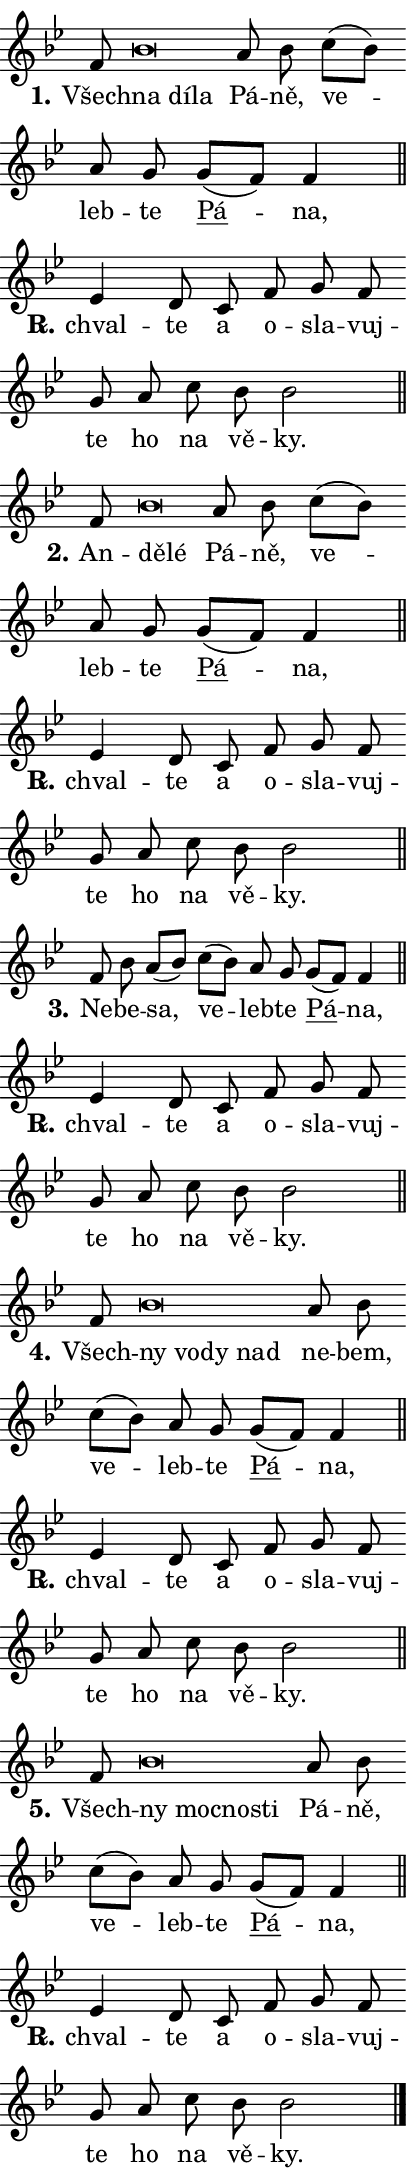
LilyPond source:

\version "2.24.0"
\header { tagline = "" }
\paper {
  indent = 0\cm
  top-margin = 0\cm
  right-margin = 0.13\cm % to fit lyric hyphens
  bottom-margin = 0\cm
  left-margin = 0\cm
  paper-width = 7\cm
  page-breaking = #ly:one-page-breaking
  system-system-spacing.basic-distance = #11
  score-system-spacing.basic-distance = #11
  ragged-last = ##f
}


%% Author: Thomas Morley
%% https://lists.gnu.org/archive/html/lilypond-user/2020-05/msg00002.html
#(define (line-position grob)
"Returns position of @var[grob} in current system:
   @code{'start}, if at first time-step
   @code{'end}, if at last time-step
   @code{'middle} otherwise
"
  (let* ((col (ly:item-get-column grob))
         (ln (ly:grob-object col 'left-neighbor))
         (rn (ly:grob-object col 'right-neighbor))
         (col-to-check-left (if (ly:grob? ln) ln col))
         (col-to-check-right (if (ly:grob? rn) rn col))
         (break-dir-left
           (and
             (ly:grob-property col-to-check-left 'non-musical #f)
             (ly:item-break-dir col-to-check-left)))
         (break-dir-right
           (and
             (ly:grob-property col-to-check-right 'non-musical #f)
             (ly:item-break-dir col-to-check-right))))
        (cond ((eqv? 1 break-dir-left) 'start)
              ((eqv? -1 break-dir-right) 'end)
              (else 'middle))))

#(define (tranparent-at-line-position vctor)
  (lambda (grob)
  "Relying on @code{line-position} select the relevant enry from @var{vctor}.
Used to determine transparency,"
    (case (line-position grob)
      ((end) (not (vector-ref vctor 0)))
      ((middle) (not (vector-ref vctor 1)))
      ((start) (not (vector-ref vctor 2))))))

noteHeadBreakVisibility =
#(define-music-function (break-visibility)(vector?)
"Makes @code{NoteHead}s transparent relying on @var{break-visibility}"
#{
  \override NoteHead.transparent =
    #(tranparent-at-line-position break-visibility)
#})

#(define delete-ledgers-for-transparent-note-heads
  (lambda (grob)
    "Reads whether a @code{NoteHead} is transparent.
If so this @code{NoteHead} is removed from @code{'note-heads} from
@var{grob}, which is supposed to be @code{LedgerLineSpanner}.
As a result ledgers are not printed for this @code{NoteHead}"
    (let* ((nhds-array (ly:grob-object grob 'note-heads))
           (nhds-list
             (if (ly:grob-array? nhds-array)
                 (ly:grob-array->list nhds-array)
                 '()))
           ;; Relies on the transparent-property being done before
           ;; Staff.LedgerLineSpanner.after-line-breaking is executed.
           ;; This is fragile ...
           (to-keep
             (remove
               (lambda (nhd)
                 (ly:grob-property nhd 'transparent #f))
               nhds-list)))
      ;; TODO find a better method to iterate over grob-arrays, similiar
      ;; to filter/remove etc for lists
      ;; For now rebuilt from scratch
      (set! (ly:grob-object grob 'note-heads)  '())
      (for-each
        (lambda (nhd)
          (ly:pointer-group-interface::add-grob grob 'note-heads nhd))
        to-keep))))

squashNotes = {
  \override NoteHead.X-extent = #'(-0.2 . 0.2)
  \override NoteHead.Y-extent = #'(-0.75 . 0)
  \override NoteHead.stencil =
    #(lambda (grob)
       (let ((pos (ly:grob-property grob 'staff-position)))
         (begin
           (if (< pos -7) (display "ERROR: Lower brevis then expected\n") (display "OK: Expected brevis position\n"))
           (if (<= pos -6) ly:text-interface::print ly:note-head::print))))
}
unSquashNotes = {
  \revert NoteHead.X-extent
  \revert NoteHead.Y-extent
  \revert NoteHead.stencil
}

hideNotes = \noteHeadBreakVisibility #begin-of-line-visible
unHideNotes = \noteHeadBreakVisibility #all-visible

% work-around for resetting accidentals
% https://lilypond.org/doc/v2.23/Documentation/notation/displaying-rhythms#unmetered-music
cadenzaMeasure = {
  \cadenzaOff
  \partial 1024 s1024
  \cadenzaOn
}

#(define-markup-command (accent layout props text) (markup?)
  "Underline accented syllable"
  (interpret-markup layout props
    #{\markup \override #'(offset . 4.3) \underline { #text }#}))

responsum = \markup \concat {
  "R" \hspace #-1.05 \path #0.1 #'((moveto 0 0.07) (lineto 0.9 0.8)) \hspace #0.05 "."
}

spaceSize = #0.6828661417322834 % exact space size for TeX Gyre Schola

\layout {
  \context {
    \Staff
    \remove "Time_signature_engraver"
    \override LedgerLineSpanner.after-line-breaking = #delete-ledgers-for-transparent-note-heads
  }
  \context {
    \Lyrics {
      \override LyricSpace.minimum-distance = \spaceSize
      \override LyricText.font-name = #"TeX Gyre Schola"
      \override LyricText.font-size = 1
      \override StanzaNumber.font-name = #"TeX Gyre Schola Bold"
      \override StanzaNumber.font-size = 1
    }
  }
  \context {
    \Score 
    \override NoteHead.text =
      #(lambda (grob) 
        (let ((pos (ly:grob-property grob 'staff-position)))
          #{\markup {
            \combine
              \halign #-0.55 \raise #(if (= pos -6) 0 0.5) \override #'(thickness . 2) \draw-line #'(3.2 . 0)
              \musicglyph "noteheads.sM1"
          }#}))
  }
}

% magnetic-lyrics.ily
%
%   written by
%     Jean Abou Samra <jean@abou-samra.fr>
%     Werner Lemberg <wl@gnu.org>
%
%   adapted by
%     Jiri Hon <jiri.hon@gmail.com>
%
% Version 2022-Apr-15

% https://www.mail-archive.com/lilypond-user@gnu.org/msg149350.html

#(define (Left_hyphen_pointer_engraver context)
   "Collect syllable-hyphen-syllable occurrences in lyrics and store
them in properties.  This engraver only looks to the left.  For
example, if the lyrics input is @code{foo -- bar}, it does the
following.

@itemize @bullet
@item
Set the @code{text} property of the @code{LyricHyphen} grob between
@q{foo} and @q{bar} to @code{foo}.

@item
Set the @code{left-hyphen} property of the @code{LyricText} grob with
text @q{foo} to the @code{LyricHyphen} grob between @q{foo} and
@q{bar}.
@end itemize

Use this auxiliary engraver in combination with the
@code{lyric-@/text::@/apply-@/magnetic-@/offset!} hook."
   (let ((hyphen #f)
         (text #f))
     (make-engraver
      (acknowledgers
       ((lyric-syllable-interface engraver grob source-engraver)
        (set! text grob)))
      (end-acknowledgers
       ((lyric-hyphen-interface engraver grob source-engraver)
        ;(when (not (grob::has-interface grob 'lyric-space-interface))
          (set! hyphen grob)));)
      ((stop-translation-timestep engraver)
       (when (and text hyphen)
         (ly:grob-set-object! text 'left-hyphen hyphen))
       (set! text #f)
       (set! hyphen #f)))))

#(define (lyric-text::apply-magnetic-offset! grob)
   "If the space between two syllables is less than the value in
property @code{LyricText@/.details@/.squash-threshold}, move the right
syllable to the left so that it gets concatenated with the left
syllable.

Use this function as a hook for
@code{LyricText@/.after-@/line-@/breaking} if the
@code{Left_@/hyphen_@/pointer_@/engraver} is active."
   (let ((hyphen (ly:grob-object grob 'left-hyphen #f)))
     (when hyphen
       (let ((left-text (ly:spanner-bound hyphen LEFT)))
         (when (grob::has-interface left-text 'lyric-syllable-interface)
           (let* ((common (ly:grob-common-refpoint grob left-text X))
                  (this-x-ext (ly:grob-extent grob common X))
                  (left-x-ext
                   (begin
                     ;; Trigger magnetism for left-text.
                     (ly:grob-property left-text 'after-line-breaking)
                     (ly:grob-extent left-text common X)))
                  ;; `delta` is the gap width between two syllables.
                  (delta (- (interval-start this-x-ext)
                            (interval-end left-x-ext)))
                  (details (ly:grob-property grob 'details))
                  (threshold (assoc-get 'squash-threshold details 0.2)))
             (when (< delta threshold)
               (let* (;; We have to manipulate the input text so that
                      ;; ligatures crossing syllable boundaries are not
                      ;; disabled.  For languages based on the Latin
                      ;; script this is essentially a beautification.
                      ;; However, for non-Western scripts it can be a
                      ;; necessity.
                      (lt (ly:grob-property left-text 'text))
                      (rt (ly:grob-property grob 'text))
                      (is-space (grob::has-interface hyphen 'lyric-space-interface))
                      (space (if is-space " " ""))
                      (extra-delta (if is-space spaceSize 0))
                      ;; Append new syllable.
                      (ltrt-space (if (and (string? lt) (string? rt))
                                (string-append lt space rt)
                                (make-concat-markup (list lt space rt))))
                      ;; Right-align `ltrt` to the right side.
                      (ltrt-space-markup (grob-interpret-markup
                               grob
                               (make-translate-markup
                                (cons (interval-length this-x-ext) 0)
                                (make-right-align-markup ltrt-space)))))
                 (begin
                   ;; Don't print `left-text`.
                   (ly:grob-set-property! left-text 'stencil #f)
                   ;; Set text and stencil (which holds all collected
                   ;; syllables so far) and shift it to the left.
                   (ly:grob-set-property! grob 'text ltrt-space)
                   (ly:grob-set-property! grob 'stencil ltrt-space-markup)
                   (ly:grob-translate-axis! grob (- (- delta extra-delta)) X))))))))))


#(define (lyric-hyphen::displace-bounds-first grob)
   ;; Make very sure this callback isn't triggered too early.
   (let ((left (ly:spanner-bound grob LEFT))
         (right (ly:spanner-bound grob RIGHT)))
     (ly:grob-property left 'after-line-breaking)
     (ly:grob-property right 'after-line-breaking)
     (ly:lyric-hyphen::print grob)))

squashThreshold = #0.4

\layout {
  \context {
    \Lyrics
    \consists #Left_hyphen_pointer_engraver
    \override LyricText.after-line-breaking =
      #lyric-text::apply-magnetic-offset!
    \override LyricHyphen.stencil = #lyric-hyphen::displace-bounds-first
    \override LyricText.details.squash-threshold = \squashThreshold
    \override LyricHyphen.minimum-distance = 0
    \override LyricHyphen.minimum-length = \squashThreshold
  }
}

squashText = \override LyricText.details.squash-threshold = 9999
unSquashText = \override LyricText.details.squash-threshold = \squashThreshold

leftText = \override LyricText.self-alignment-X = #LEFT
unLeftText = \revert LyricText.self-alignment-X

starOffset = #(lambda (grob) 
                (let ((x_offset (ly:self-alignment-interface::aligned-on-x-parent grob)))
                  (if (= x_offset 0) 0 (+ x_offset 1.2))))

star = #(define-music-function (syllable)(string?)
"Append star separator at the end of a syllable"
#{
  \once \override LyricText.X-offset = #starOffset
  \lyricmode { \markup {
    #syllable
    \override #'((font-name . "TeX Gyre Schola Bold")) \hspace #0.2 \lower #0.65 \larger "*"
  } }
#})

starAccent = #(define-music-function (syllable)(string?)
"Append star separator at the end of a syllable and make accent"
#{
  \once \override LyricText.X-offset = #starOffset
  \lyricmode { \markup {
    \accent #syllable
    \override #'((font-name . "TeX Gyre Schola Bold")) \hspace #0.2 \lower #0.65 \larger "*"
  } }
#})

breath = #(define-music-function (syllable)(string?)
"Append breathing indicator at the end of a syllable"
#{
  \lyricmode { \markup { #syllable "+" } }
#})

optionalBreath = #(define-music-function (syllable)(string?)
"Append optional breathing indicator at the end of a syllable"
#{
  \lyricmode { \markup { #syllable "(+)" } }
#})


\score {
    <<
        \new Voice = "melody" { \cadenzaOn \key bes \major \relative { f'8 \squashNotes bes\breve*1/16 \hideNotes \breve*1/16 \breve*1/16 \bar "" \unHideNotes \unSquashNotes a8 bes \bar "" c[( bes)] \bar "" a g \bar "" \bar "" g[( f)] f4 \cadenzaMeasure \bar "||" \break } }
        \new Lyrics \lyricsto "melody" { \lyricmode { \set stanza = "1."
Všech -- \leftText na \squashText dí -- la \unLeftText \unSquashText Pá -- ně, ve -- leb -- te \markup \accent Pá -- na, } }
    >>
    \layout {}
}

\score {
    <<
        \new Voice = "melody" { \cadenzaOn \key bes \major \relative { es'4 d8 c \bar "" f g f \bar "" g a \bar "" c bes bes2 \cadenzaMeasure \bar "||" \break } }
        \new Lyrics \lyricsto "melody" { \lyricmode { \set stanza = \responsum
chval -- te a o -- sla -- vuj -- te ho na vě -- ky. } }
    >>
    \layout {}
}

\score {
    <<
        \new Voice = "melody" { \cadenzaOn \key bes \major \relative { f'8 \squashNotes bes\breve*1/16 \hideNotes \breve*1/16 \bar "" \unHideNotes \unSquashNotes a8 bes \bar "" c[( bes)] \bar "" a g \bar "" \bar "" g[( f)] f4 \cadenzaMeasure \bar "||" \break } }
        \new Lyrics \lyricsto "melody" { \lyricmode { \set stanza = "2."
An -- \leftText dě -- \squashText lé \unLeftText \unSquashText Pá -- ně, ve -- leb -- te \markup \accent Pá -- na, } }
    >>
    \layout {}
}

\score {
    <<
        \new Voice = "melody" { \cadenzaOn \key bes \major \relative { es'4 d8 c \bar "" f g f \bar "" g a \bar "" c bes bes2 \cadenzaMeasure \bar "||" \break } }
        \new Lyrics \lyricsto "melody" { \lyricmode { \set stanza = \responsum
chval -- te a o -- sla -- vuj -- te ho na vě -- ky. } }
    >>
    \layout {}
}

\score {
    <<
        \new Voice = "melody" { \cadenzaOn \key bes \major \relative { f'8 bes8 a8[( bes)] \bar "" c[( bes)] \bar "" a g \bar "" \bar "" g[( f)] f4 \cadenzaMeasure \bar "||" \break } }
        \new Lyrics \lyricsto "melody" { \lyricmode { \set stanza = "3."
Ne -- be -- sa, ve -- leb -- te \markup \accent Pá -- na, } }
    >>
    \layout {}
}

\score {
    <<
        \new Voice = "melody" { \cadenzaOn \key bes \major \relative { es'4 d8 c \bar "" f g f \bar "" g a \bar "" c bes bes2 \cadenzaMeasure \bar "||" \break } }
        \new Lyrics \lyricsto "melody" { \lyricmode { \set stanza = \responsum
chval -- te a o -- sla -- vuj -- te ho na vě -- ky. } }
    >>
    \layout {}
}

\score {
    <<
        \new Voice = "melody" { \cadenzaOn \key bes \major \relative { f'8 \squashNotes bes\breve*1/16 \hideNotes \breve*1/16 \bar "" \breve*1/16 \breve*1/16 \bar "" \unHideNotes \unSquashNotes a8 bes \bar "" c[( bes)] \bar "" a g \bar "" \bar "" g[( f)] f4 \cadenzaMeasure \bar "||" \break } }
        \new Lyrics \lyricsto "melody" { \lyricmode { \set stanza = "4."
Všech -- \leftText ny \squashText vo -- dy nad \unLeftText \unSquashText ne -- bem, ve -- leb -- te \markup \accent Pá -- na, } }
    >>
    \layout {}
}

\score {
    <<
        \new Voice = "melody" { \cadenzaOn \key bes \major \relative { es'4 d8 c \bar "" f g f \bar "" g a \bar "" c bes bes2 \cadenzaMeasure \bar "||" \break } }
        \new Lyrics \lyricsto "melody" { \lyricmode { \set stanza = \responsum
chval -- te a o -- sla -- vuj -- te ho na vě -- ky. } }
    >>
    \layout {}
}

\score {
    <<
        \new Voice = "melody" { \cadenzaOn \key bes \major \relative { f'8 \squashNotes bes\breve*1/16 \hideNotes \breve*1/16 \bar "" \breve*1/16 \breve*1/16 \bar "" \unHideNotes \unSquashNotes a8 bes \bar "" c[( bes)] \bar "" a g \bar "" \bar "" g[( f)] f4 \cadenzaMeasure \bar "||" \break } }
        \new Lyrics \lyricsto "melody" { \lyricmode { \set stanza = "5."
Všech -- \leftText ny \squashText moc -- no -- sti \unLeftText \unSquashText Pá -- ně, ve -- leb -- te \markup \accent Pá -- na, } }
    >>
    \layout {}
}

\score {
    <<
        \new Voice = "melody" { \cadenzaOn \key bes \major \relative { es'4 d8 c \bar "" f g f \bar "" g a \bar "" c bes bes2 \cadenzaMeasure \bar "||" \break } \bar "|." }
        \new Lyrics \lyricsto "melody" { \lyricmode { \set stanza = \responsum
chval -- te a o -- sla -- vuj -- te ho na vě -- ky. } }
    >>
    \layout {}
}
